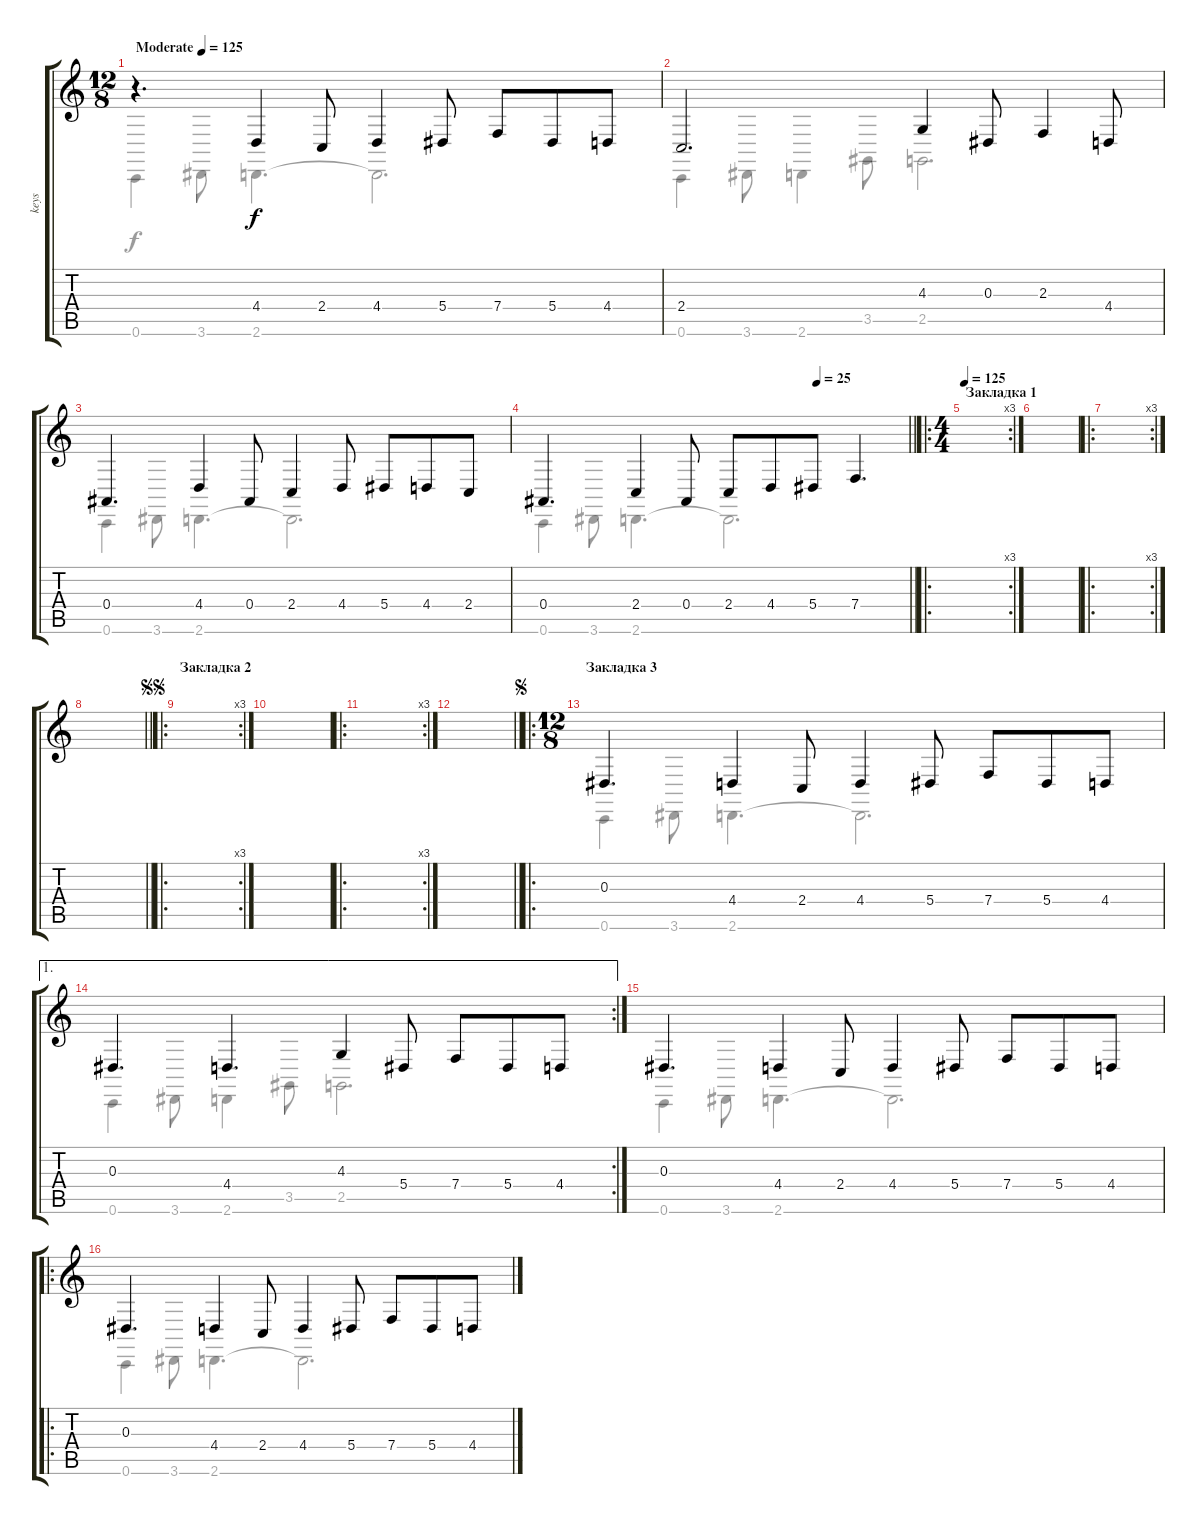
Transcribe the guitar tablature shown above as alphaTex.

\track ("keys" "keys") {instrument churchorgan}
\staff {score tabs}
\tuning (C4 G3 Eb3 Bb2 F2 C2) {hide}
\voice
\ts (12 8)
\tempo (125 "Moderate")
\clef g2
\ks c
r.4{d dy f instrument churchorgan} 4.4.4 2.4.8 4.4.4 5.4.8 7.4.8 5.4.8 4.4.8 |
2.4.2{d} 4.3.4 0.3.8 2.3.4 4.4.8 |
0.4.4{d} 4.4.4 0.4.8 2.4.4 4.4.8 5.4.8 4.4.8 2.4.8 |
\tempo (25 0.75)
\barLineRight lightlight
0.4.4{d} 2.4.4 0.4.8 2.4.8 4.4.8 5.4.8 7.4.4{d} |
\ro
\rc 3
\ts (4 4)
\section ("" "Закладка 1")
\tempo 125
|
|
\ro
\rc 3
|
\barLineRight lightlight
|
\ro
\rc 3
\section ("" "Закладка 2")
\jump segnosegno
|
|
\ro
\rc 3
|
\barLineRight lightlight
|
\ro
\ts (12 8)
\section ("" "Закладка 3")
\jump segno
0.3.4{d} 4.4.4 2.4.8 4.4.4 5.4.8 7.4.8 5.4.8 4.4.8 |
\ae 1
\rc 2
0.3.4{d} 4.4.4{d} 4.3.4 5.4.8 7.4.8 5.4.8 4.4.8 |
0.3.4{d} 4.4.4 2.4.8 4.4.4 5.4.8 7.4.8 5.4.8 4.4.8 |
\ro
0.3.4{d} 4.4.4 2.4.8 4.4.4 5.4.8 7.4.8 5.4.8 4.4.8
\voice
\clef g2
\ottava regular
\simile none
\ks c
0.6.4{dy f} 3.6.8 2.6.4{d} 2.6{t}.2{d} |
0.6.4 3.6.8 2.6.4 3.5.8 2.5.2{d} |
0.6.4 3.6.8 2.6.4{d} 2.6{t}.2{d} |
\barLineRight lightlight
0.6.4 3.6.8 2.6.4{d} 2.6{t}.2{d} |
|
|
|
\barLineRight lightlight
|
|
|
|
\barLineRight lightlight
|
0.6.4 3.6.8 2.6.4{d} 2.6{t}.2{d} |
0.6.4 3.6.8 2.6.4 3.5.8 2.5.2{d} |
0.6.4 3.6.8 2.6.4{d} 2.6{t}.2{d} |
0.6.4 3.6.8 2.6.4{d} 2.6{t}.2{d}
